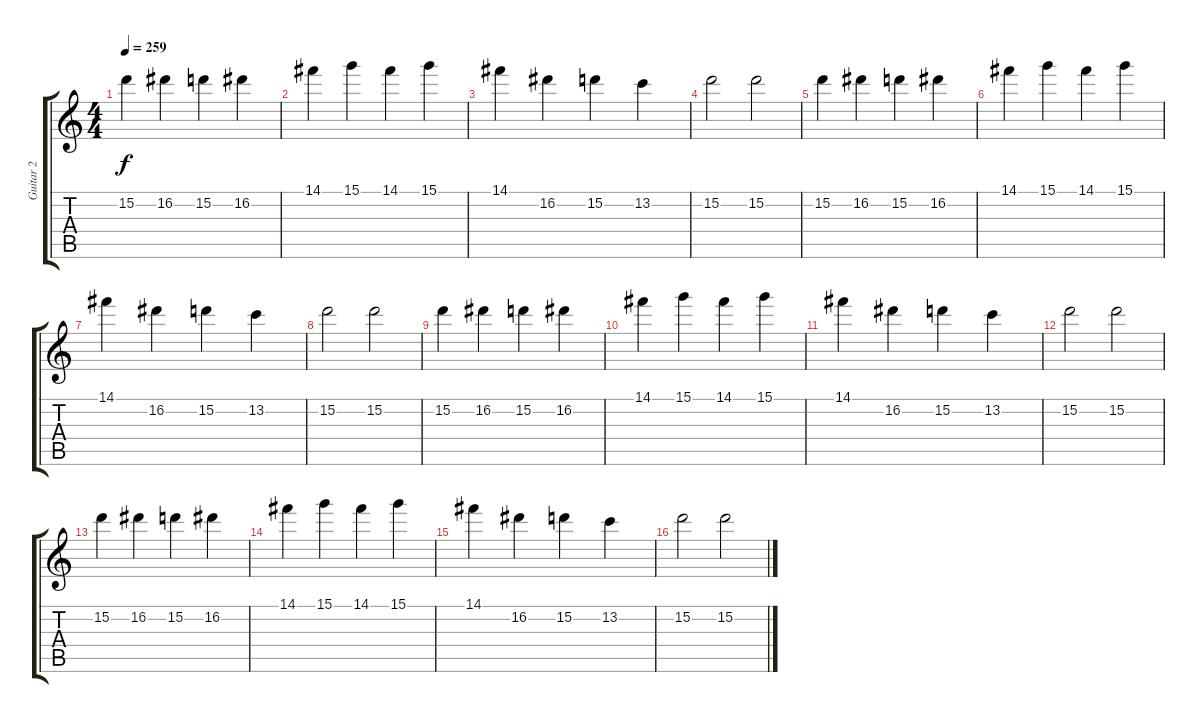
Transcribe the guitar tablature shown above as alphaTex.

\track ("Guitar 2" "Guitar 2") {instrument distortionguitar}
\staff {score tabs}
\tuning (E4 B3 G3 D3 A2 D2) {hide}
\ts (4 4)
\tempo 259
\clef g2
\ks c
15.2.4{dy f} 16.2.4 15.2.4 16.2.4 |
14.1.4 15.1.4 14.1.4 15.1.4 |
14.1.4 16.2.4 15.2.4 13.2.4 |
15.2.2 15.2.2 |
15.2.4 16.2.4 15.2.4 16.2.4 |
14.1.4 15.1.4 14.1.4 15.1.4 |
14.1.4 16.2.4 15.2.4 13.2.4 |
15.2.2 15.2.2 |
15.2.4 16.2.4 15.2.4 16.2.4 |
14.1.4 15.1.4 14.1.4 15.1.4 |
14.1.4 16.2.4 15.2.4 13.2.4 |
15.2.2 15.2.2 |
15.2.4 16.2.4 15.2.4 16.2.4 |
14.1.4 15.1.4 14.1.4 15.1.4 |
14.1.4 16.2.4 15.2.4 13.2.4 |
15.2.2 15.2.2
